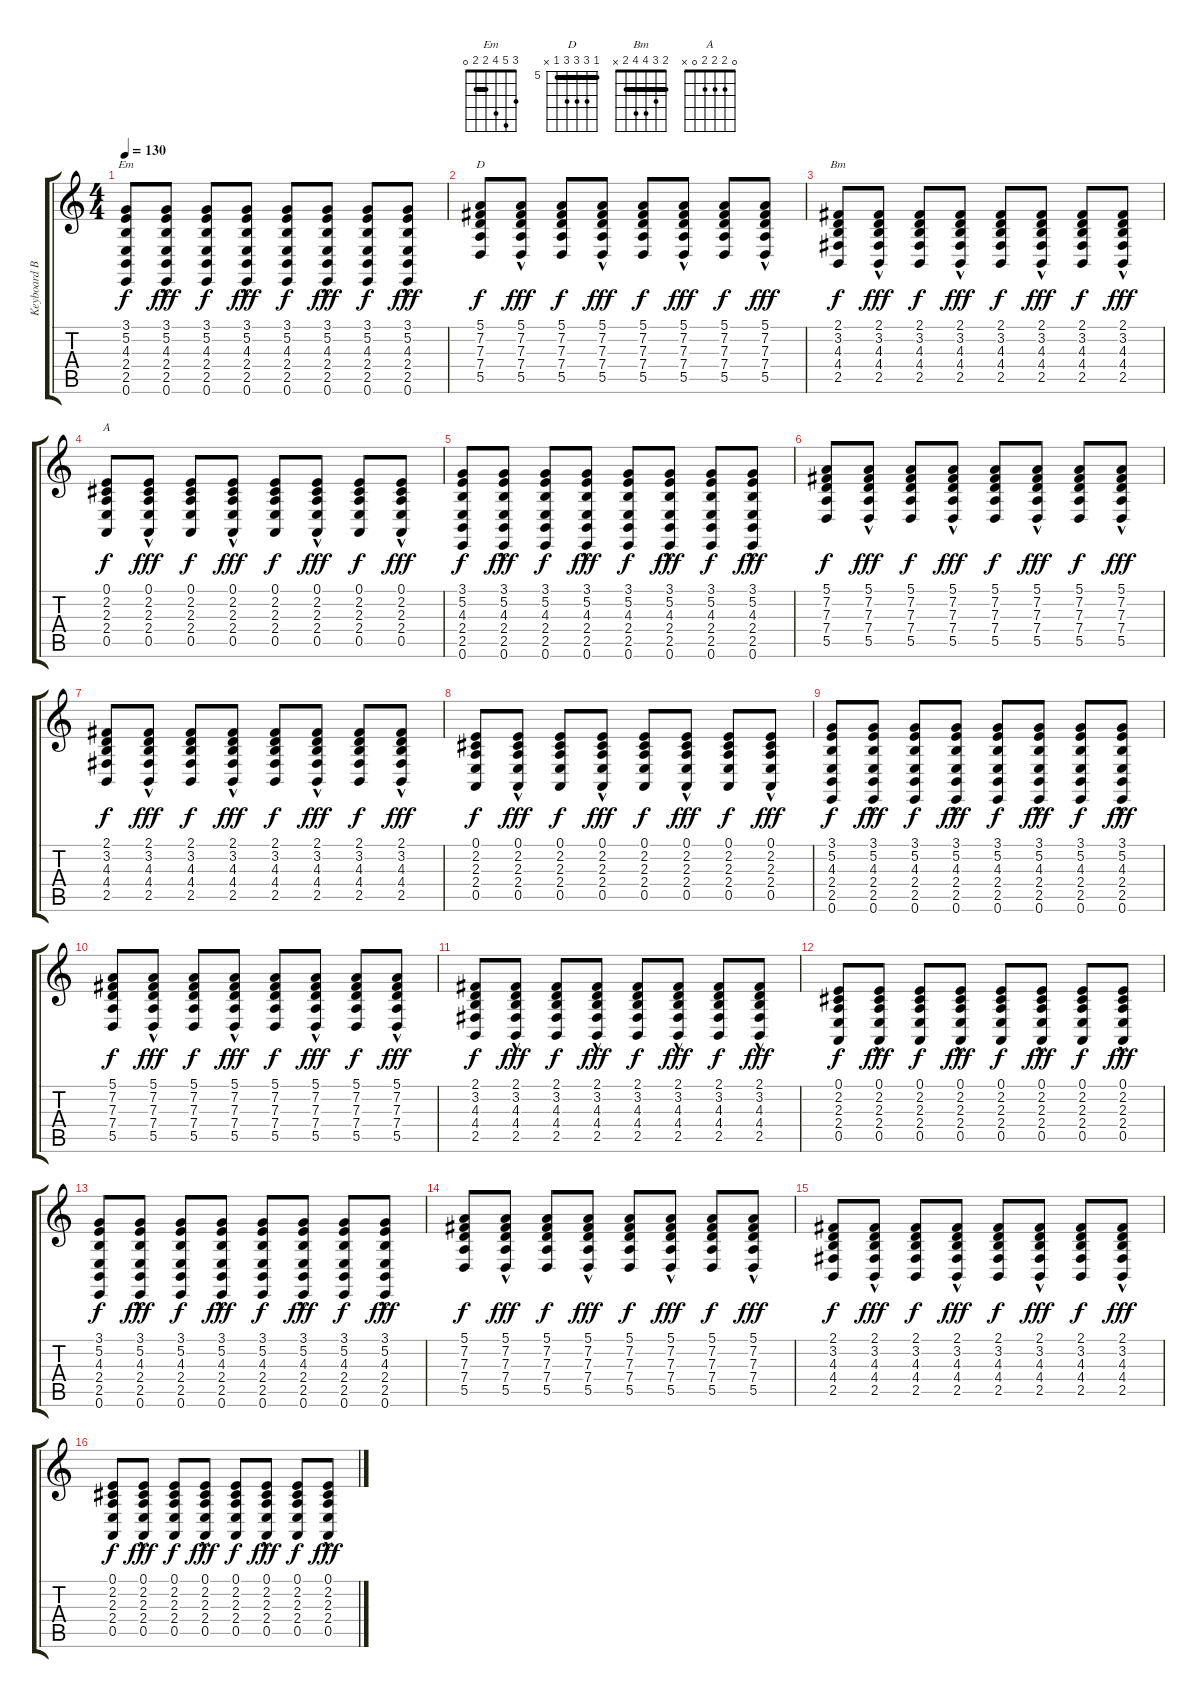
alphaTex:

\track ("Keyboard Back" "Keyboard B") {instrument fx6goblins}
\staff {score tabs}
\tuning (E4 B3 G3 D3 A2 E2) {hide}
\chord ("Em" 3 5 4 2 2 0) {barre 2}
\chord ("D" 5 7 7 7 5 x) {firstfret 5 barre 5}
\chord ("Bm" 2 3 4 4 2 x) {barre 2}
\chord ("A" 0 2 2 2 0 x)
\ts (4 4)
\tempo 130
\clef g2
\ks c
(3.1 5.2 4.3 2.4 2.5 0.6).8{ch "Em" dy f} (3.1{hac} 5.2{hac} 4.3{hac} 2.4{hac} 2.5{hac} 0.6{hac}).8{dy fff} (3.1 5.2 4.3 2.4 2.5 0.6).8{dy f} (3.1{hac} 5.2{hac} 4.3{hac} 2.4{hac} 2.5{hac} 0.6{hac}).8{dy fff} (3.1 5.2 4.3 2.4 2.5 0.6).8{dy f} (3.1{hac} 5.2{hac} 4.3{hac} 2.4{hac} 2.5{hac} 0.6{hac}).8{dy fff} (3.1 5.2 4.3 2.4 2.5 0.6).8{dy f} (3.1{hac} 5.2{hac} 4.3{hac} 2.4{hac} 2.5{hac} 0.6{hac}).8{dy fff} |
(5.1 7.2 7.3 7.4 5.5).8{ch "D" dy f} (5.1{hac} 7.2{hac} 7.3{hac} 7.4{hac} 5.5{hac}).8{dy fff} (5.1 7.2 7.3 7.4 5.5).8{dy f} (5.1{hac} 7.2{hac} 7.3{hac} 7.4{hac} 5.5{hac}).8{dy fff} (5.1 7.2 7.3 7.4 5.5).8{dy f} (5.1{hac} 7.2{hac} 7.3{hac} 7.4{hac} 5.5{hac}).8{dy fff} (5.1 7.2 7.3 7.4 5.5).8{dy f} (5.1{hac} 7.2{hac} 7.3{hac} 7.4{hac} 5.5{hac}).8{dy fff} |
(2.1 3.2 4.3 4.4 2.5).8{ch "Bm" dy f} (2.1{hac} 3.2{hac} 4.3{hac} 4.4{hac} 2.5{hac}).8{dy fff} (2.1 3.2 4.3 4.4 2.5).8{dy f} (2.1{hac} 3.2{hac} 4.3{hac} 4.4{hac} 2.5{hac}).8{dy fff} (2.1 3.2 4.3 4.4 2.5).8{dy f} (2.1{hac} 3.2{hac} 4.3{hac} 4.4{hac} 2.5{hac}).8{dy fff} (2.1 3.2 4.3 4.4 2.5).8{dy f} (2.1{hac} 3.2{hac} 4.3{hac} 4.4{hac} 2.5{hac}).8{dy fff} |
(0.1 2.2 2.3 2.4 0.5).8{ch "A" dy f} (0.1{hac} 2.2{hac} 2.3{hac} 2.4{hac} 0.5{hac}).8{dy fff} (0.1 2.2 2.3 2.4 0.5).8{dy f} (0.1{hac} 2.2{hac} 2.3{hac} 2.4{hac} 0.5{hac}).8{dy fff} (0.1 2.2 2.3 2.4 0.5).8{dy f} (0.1{hac} 2.2{hac} 2.3{hac} 2.4{hac} 0.5{hac}).8{dy fff} (0.1 2.2 2.3 2.4 0.5).8{dy f} (0.1{hac} 2.2{hac} 2.3{hac} 2.4{hac} 0.5{hac}).8{dy fff} |
(3.1 5.2 4.3 2.4 2.5 0.6).8{dy f} (3.1{hac} 5.2{hac} 4.3{hac} 2.4{hac} 2.5{hac} 0.6{hac}).8{dy fff} (3.1 5.2 4.3 2.4 2.5 0.6).8{dy f} (3.1{hac} 5.2{hac} 4.3{hac} 2.4{hac} 2.5{hac} 0.6{hac}).8{dy fff} (3.1 5.2 4.3 2.4 2.5 0.6).8{dy f} (3.1{hac} 5.2{hac} 4.3{hac} 2.4{hac} 2.5{hac} 0.6{hac}).8{dy fff} (3.1 5.2 4.3 2.4 2.5 0.6).8{dy f} (3.1{hac} 5.2{hac} 4.3{hac} 2.4{hac} 2.5{hac} 0.6{hac}).8{dy fff} |
(5.1 7.2 7.3 7.4 5.5).8{dy f} (5.1{hac} 7.2{hac} 7.3{hac} 7.4{hac} 5.5{hac}).8{dy fff} (5.1 7.2 7.3 7.4 5.5).8{dy f} (5.1{hac} 7.2{hac} 7.3{hac} 7.4{hac} 5.5{hac}).8{dy fff} (5.1 7.2 7.3 7.4 5.5).8{dy f} (5.1{hac} 7.2{hac} 7.3{hac} 7.4{hac} 5.5{hac}).8{dy fff} (5.1 7.2 7.3 7.4 5.5).8{dy f} (5.1{hac} 7.2{hac} 7.3{hac} 7.4{hac} 5.5{hac}).8{dy fff} |
(2.1 3.2 4.3 4.4 2.5).8{dy f} (2.1{hac} 3.2{hac} 4.3{hac} 4.4{hac} 2.5{hac}).8{dy fff} (2.1 3.2 4.3 4.4 2.5).8{dy f} (2.1{hac} 3.2{hac} 4.3{hac} 4.4{hac} 2.5{hac}).8{dy fff} (2.1 3.2 4.3 4.4 2.5).8{dy f} (2.1{hac} 3.2{hac} 4.3{hac} 4.4{hac} 2.5{hac}).8{dy fff} (2.1 3.2 4.3 4.4 2.5).8{dy f} (2.1{hac} 3.2{hac} 4.3{hac} 4.4{hac} 2.5{hac}).8{dy fff} |
(0.1 2.2 2.3 2.4 0.5).8{dy f} (0.1{hac} 2.2{hac} 2.3{hac} 2.4{hac} 0.5{hac}).8{dy fff} (0.1 2.2 2.3 2.4 0.5).8{dy f} (0.1{hac} 2.2{hac} 2.3{hac} 2.4{hac} 0.5{hac}).8{dy fff} (0.1 2.2 2.3 2.4 0.5).8{dy f} (0.1{hac} 2.2{hac} 2.3{hac} 2.4{hac} 0.5{hac}).8{dy fff} (0.1 2.2 2.3 2.4 0.5).8{dy f} (0.1{hac} 2.2{hac} 2.3{hac} 2.4{hac} 0.5{hac}).8{dy fff} |
(3.1 5.2 4.3 2.4 2.5 0.6).8{dy f} (3.1{hac} 5.2{hac} 4.3{hac} 2.4{hac} 2.5{hac} 0.6{hac}).8{dy fff} (3.1 5.2 4.3 2.4 2.5 0.6).8{dy f} (3.1{hac} 5.2{hac} 4.3{hac} 2.4{hac} 2.5{hac} 0.6{hac}).8{dy fff} (3.1 5.2 4.3 2.4 2.5 0.6).8{dy f} (3.1{hac} 5.2{hac} 4.3{hac} 2.4{hac} 2.5{hac} 0.6{hac}).8{dy fff} (3.1 5.2 4.3 2.4 2.5 0.6).8{dy f} (3.1{hac} 5.2{hac} 4.3{hac} 2.4{hac} 2.5{hac} 0.6{hac}).8{dy fff} |
(5.1 7.2 7.3 7.4 5.5).8{dy f} (5.1{hac} 7.2{hac} 7.3{hac} 7.4{hac} 5.5{hac}).8{dy fff} (5.1 7.2 7.3 7.4 5.5).8{dy f} (5.1{hac} 7.2{hac} 7.3{hac} 7.4{hac} 5.5{hac}).8{dy fff} (5.1 7.2 7.3 7.4 5.5).8{dy f} (5.1{hac} 7.2{hac} 7.3{hac} 7.4{hac} 5.5{hac}).8{dy fff} (5.1 7.2 7.3 7.4 5.5).8{dy f} (5.1{hac} 7.2{hac} 7.3{hac} 7.4{hac} 5.5{hac}).8{dy fff} |
(2.1 3.2 4.3 4.4 2.5).8{dy f} (2.1{hac} 3.2{hac} 4.3{hac} 4.4{hac} 2.5{hac}).8{dy fff} (2.1 3.2 4.3 4.4 2.5).8{dy f} (2.1{hac} 3.2{hac} 4.3{hac} 4.4{hac} 2.5{hac}).8{dy fff} (2.1 3.2 4.3 4.4 2.5).8{dy f} (2.1{hac} 3.2{hac} 4.3{hac} 4.4{hac} 2.5{hac}).8{dy fff} (2.1 3.2 4.3 4.4 2.5).8{dy f} (2.1{hac} 3.2{hac} 4.3{hac} 4.4{hac} 2.5{hac}).8{dy fff} |
(0.1 2.2 2.3 2.4 0.5).8{dy f} (0.1{hac} 2.2{hac} 2.3{hac} 2.4{hac} 0.5{hac}).8{dy fff} (0.1 2.2 2.3 2.4 0.5).8{dy f} (0.1{hac} 2.2{hac} 2.3{hac} 2.4{hac} 0.5{hac}).8{dy fff} (0.1 2.2 2.3 2.4 0.5).8{dy f} (0.1{hac} 2.2{hac} 2.3{hac} 2.4{hac} 0.5{hac}).8{dy fff} (0.1 2.2 2.3 2.4 0.5).8{dy f} (0.1{hac} 2.2{hac} 2.3{hac} 2.4{hac} 0.5{hac}).8{dy fff} |
(3.1 5.2 4.3 2.4 2.5 0.6).8{dy f} (3.1{hac} 5.2{hac} 4.3{hac} 2.4{hac} 2.5{hac} 0.6{hac}).8{dy fff} (3.1 5.2 4.3 2.4 2.5 0.6).8{dy f} (3.1{hac} 5.2{hac} 4.3{hac} 2.4{hac} 2.5{hac} 0.6{hac}).8{dy fff} (3.1 5.2 4.3 2.4 2.5 0.6).8{dy f} (3.1{hac} 5.2{hac} 4.3{hac} 2.4{hac} 2.5{hac} 0.6{hac}).8{dy fff} (3.1 5.2 4.3 2.4 2.5 0.6).8{dy f} (3.1{hac} 5.2{hac} 4.3{hac} 2.4{hac} 2.5{hac} 0.6{hac}).8{dy fff} |
(5.1 7.2 7.3 7.4 5.5).8{dy f} (5.1{hac} 7.2{hac} 7.3{hac} 7.4{hac} 5.5{hac}).8{dy fff} (5.1 7.2 7.3 7.4 5.5).8{dy f} (5.1{hac} 7.2{hac} 7.3{hac} 7.4{hac} 5.5{hac}).8{dy fff} (5.1 7.2 7.3 7.4 5.5).8{dy f} (5.1{hac} 7.2{hac} 7.3{hac} 7.4{hac} 5.5{hac}).8{dy fff} (5.1 7.2 7.3 7.4 5.5).8{dy f} (5.1{hac} 7.2{hac} 7.3{hac} 7.4{hac} 5.5{hac}).8{dy fff} |
(2.1 3.2 4.3 4.4 2.5).8{dy f} (2.1{hac} 3.2{hac} 4.3{hac} 4.4{hac} 2.5{hac}).8{dy fff} (2.1 3.2 4.3 4.4 2.5).8{dy f} (2.1{hac} 3.2{hac} 4.3{hac} 4.4{hac} 2.5{hac}).8{dy fff} (2.1 3.2 4.3 4.4 2.5).8{dy f} (2.1{hac} 3.2{hac} 4.3{hac} 4.4{hac} 2.5{hac}).8{dy fff} (2.1 3.2 4.3 4.4 2.5).8{dy f} (2.1{hac} 3.2{hac} 4.3{hac} 4.4{hac} 2.5{hac}).8{dy fff} |
(0.1 2.2 2.3 2.4 0.5).8{dy f} (0.1{hac} 2.2{hac} 2.3{hac} 2.4{hac} 0.5{hac}).8{dy fff} (0.1 2.2 2.3 2.4 0.5).8{dy f} (0.1{hac} 2.2{hac} 2.3{hac} 2.4{hac} 0.5{hac}).8{dy fff} (0.1 2.2 2.3 2.4 0.5).8{dy f} (0.1{hac} 2.2{hac} 2.3{hac} 2.4{hac} 0.5{hac}).8{dy fff} (0.1 2.2 2.3 2.4 0.5).8{dy f} (0.1{hac} 2.2{hac} 2.3{hac} 2.4{hac} 0.5{hac}).8{dy fff}
